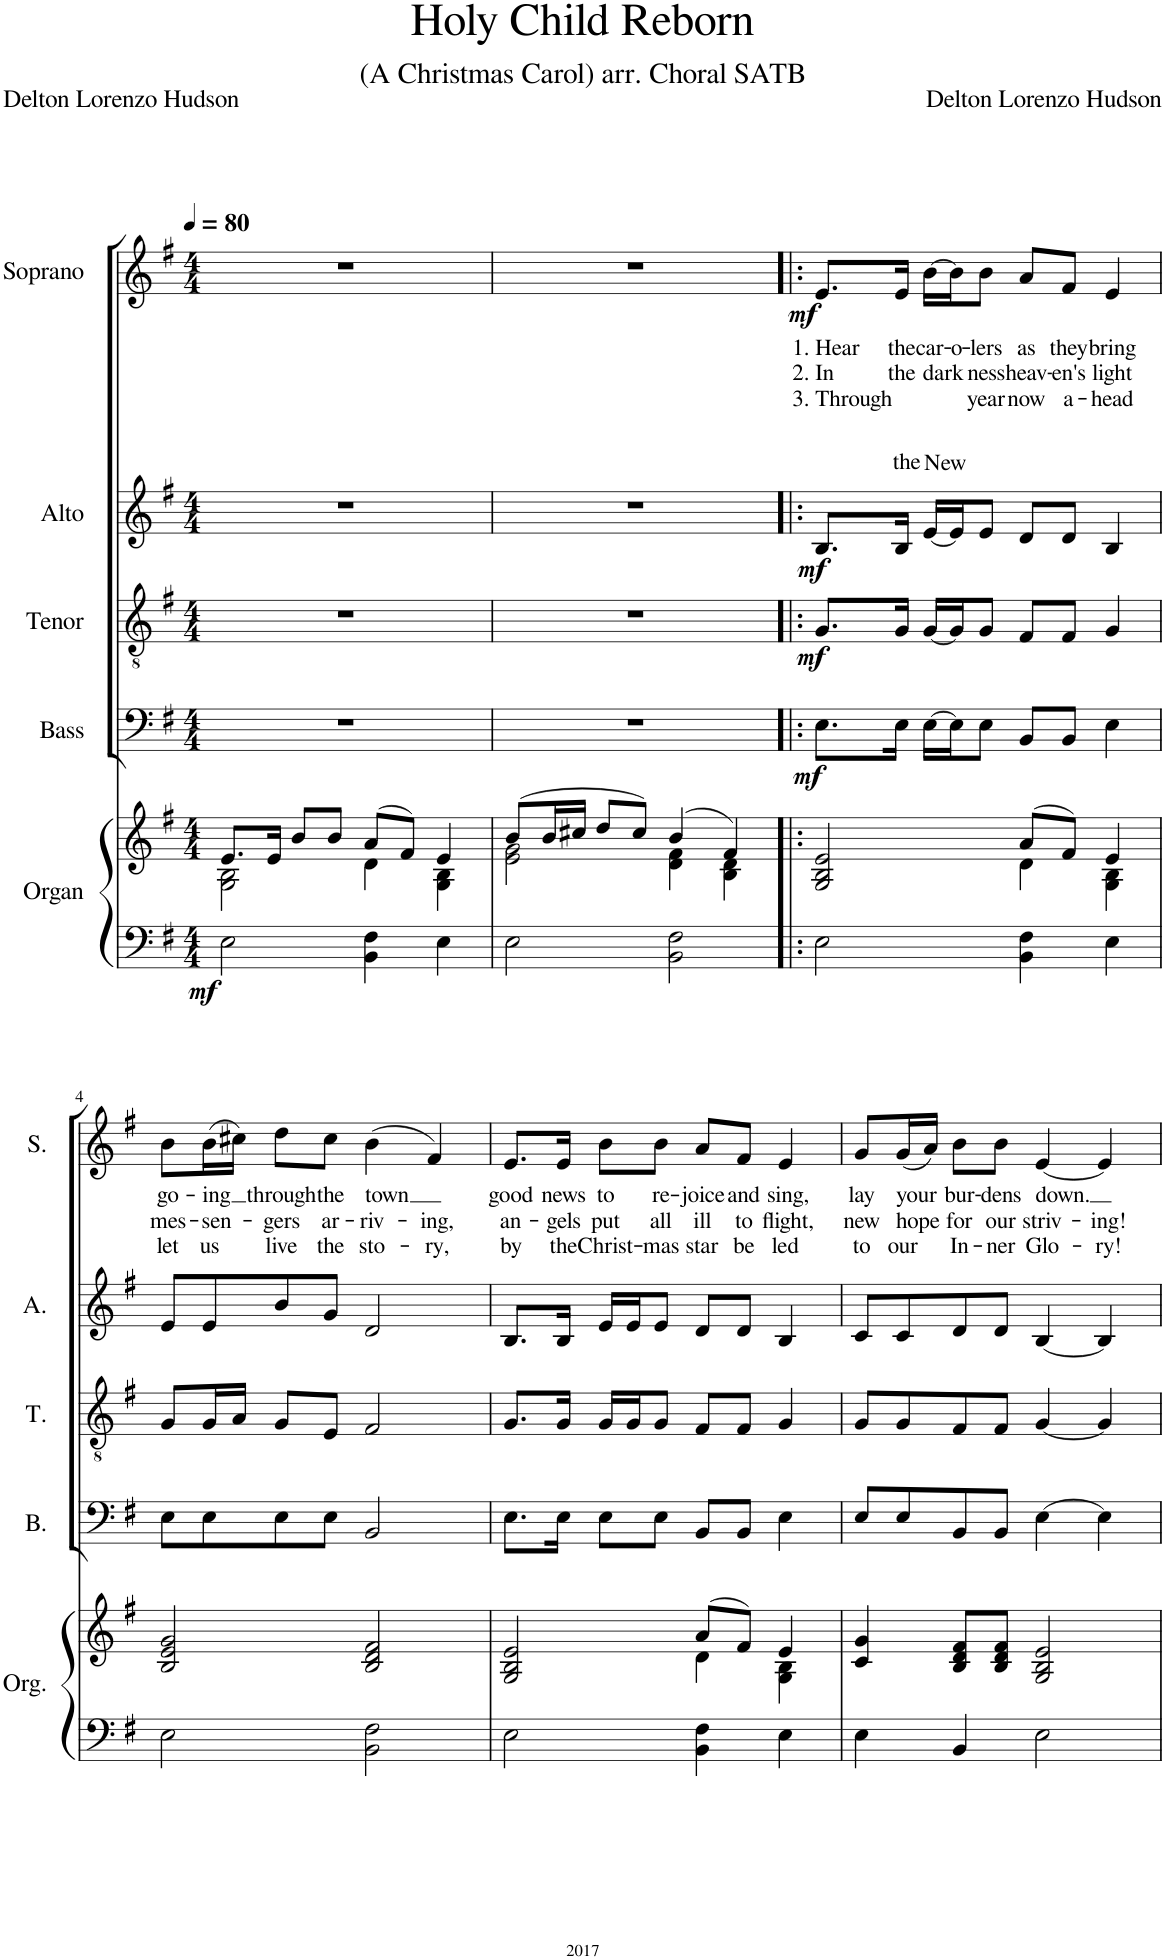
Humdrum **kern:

**kern	**kern	**dynam	**kern	**dynam	**kern	**dynam	**kern	**dynam	**kern	**text	**text	**text	**dynam
*part5	*part5	*part5	*part4	*part4	*part3	*part3	*part2	*part2	*part1	*part1	*part1	*part1	*part1
*staff6	*staff5	*staff5/6	*staff4	*staff4	*staff3	*staff3	*staff2	*staff2	*staff1	*staff1	*staff1	*staff1	*staff1
*I"Organ	*	*	*I"Bass	*	*I"Tenor	*	*I"Alto	*	*I"Soprano	*	*	*	*
*I'Org.	*	*	*I'B.	*	*I'T.	*	*I'A.	*	*I'S.	*	*	*	*
*clefF4	*clefG2	*	*clefF4	*	*clefGv2	*	*clefG2	*	*clefG2	*	*	*	*
*k[f#]	*k[f#]	*	*k[f#]	*	*k[f#]	*	*k[f#]	*	*k[f#]	*	*	*	*
*M4/4	*M4/4	*	*M4/4	*	*M4/4	*	*M4/4	*	*M4/4	*	*	*	*
*MM80	*MM80	*	*MM80	*	*MM80	*	*MM80	*	*MM80	*	*	*	*
=1	=1	=1	=1	=1	=1	=1	=1	=1	=1	=1	=1	=1	=1
*	*^	*	*	*	*	*	*	*	*	*	*	*	*
!	!	!	!LO:DY:b=2	!	!	!	!	!	!	!	!	!	!	!
2E\	8.e/L	2G\ 2B\	mf	1r	.	1r	.	1r	.	1r	.	.	.	.
.	16e/Jk	.	.	.	.	.	.	.	.	.	.	.	.	.
.	8b/L	.	.	.	.	.	.	.	.	.	.	.	.	.
.	8b/J	.	.	.	.	.	.	.	.	.	.	.	.	.
4BB\ 4F#\	(8a/L	4d\	.	.	.	.	.	.	.	.	.	.	.	.
.	8f#/J)	.	.	.	.	.	.	.	.	.	.	.	.	.
4E\	4e/	4G\ 4B\	.	.	.	.	.	.	.	.	.	.	.	.
=2	=2	=2	=2	=2	=2	=2	=2	=2	=2	=2	=2	=2	=2	=2
2E\	(8b/L	2e\ 2g\	.	1r	.	1r	.	1r	.	1r	.	.	.	.
.	16b/L	.	.	.	.	.	.	.	.	.	.	.	.	.
.	16cc#X/JJ	.	.	.	.	.	.	.	.	.	.	.	.	.
.	8dd/L	.	.	.	.	.	.	.	.	.	.	.	.	.
.	8cc#/J)	.	.	.	.	.	.	.	.	.	.	.	.	.
2BB\ 2F#\	(4b/	4d\ 4f#\	.	.	.	.	.	.	.	.	.	.	.	.
.	4f#/)	4B\ 4d\	.	.	.	.	.	.	.	.	.	.	.	.
=3!|:	=3!|:	=3!|:	=3!|:	=3!|:	=3!|:	=3!|:	=3!|:	=3!|:	=3!|:	=3!|:	=3!|:	=3!|:	=3!|:	=3!|:
!	!	!	!	!	!LO:DY:b	!	!LO:DY:b	!	!LO:DY:b	!	!LO:LY:b	!LO:LY:b	!LO:LY:b	!LO:DY:b
2E\	2G/ 2B/ 2e/	2ryy	.	8.E\L	mf	8.G/L	mf	8.B/L	mf	8.e/L	1. Hear	2. In	3. Through	mf
!	!	!	!	!	!	!	!	!	!	!	!LO:LY:b	!LO:LY:b	!LO:LY:b	!
.	.	.	.	16E\Jk	.	16G/Jk	.	16B/Jk	.	16e/Jk	the	the	the	.
!	!	!	!	!	!	!	!	!	!	!	!LO:LY:b	!LO:LY:b	!LO:LY:b	!
.	.	.	.	[16E\LL	.	[16G/LL	.	[16e/LL	.	[16b\LL	car-	dark	New	.
!	!	!	!	!	!	!	!	!	!	!	!LO:LY:b	!	!	!
.	.	.	.	16E\J]	.	16G/J]	.	16e/J]	.	16b\J]	-o-	.	.	.
!	!	!	!	!	!	!	!	!	!	!	!LO:LY:b	!LO:LY:b	!LO:LY:b	!
.	.	.	.	8E\J	.	8G/J	.	8e/J	.	8b\J	-lers	ness	year	.
!	!	!	!	!	!	!	!	!	!	!	!LO:LY:b	!LO:LY:b	!LO:LY:b	!
4BB\ 4F#\	(8a/L	4d\	.	8BB/L	.	8F#/L	.	8d/L	.	8a/L	as	heav-	now	.
!	!	!	!	!	!	!	!	!	!	!	!LO:LY:b	!LO:LY:b	!LO:LY:b	!
.	8f#/J)	.	.	8BB/J	.	8F#/J	.	8d/J	.	8f#/J	they	-en's	a-	.
!	!	!	!	!	!	!	!	!	!	!	!LO:LY:b	!LO:LY:b	!LO:LY:b	!
4E\	4e/	4G\ 4B\	.	4E\	.	4G/	.	4B/	.	4e/	bring	light	-head	.
!!LO:LB:g=z
=4	=4	=4	=4	=4	=4	=4	=4	=4	=4	=4	=4	=4	=4	=4
!	!	!	!	!	!	!	!	!	!	!	!LO:LY:b	!LO:LY:b	!LO:LY:b	!
*	*v	*v	*	*	*	*	*	*	*	*	*	*	*	*
2E\	2B/ 2e/ 2g/	.	8E\L	.	8G/L	.	8e/L	.	8b\L	go-	mes-	let	.
!	!	!	!	!	!	!	!	!	!	!LO:LY:b	!LO:LY:b	!LO:LY:b	!
.	.	.	8E\	.	16G/L	.	8e/	.	(16b\L	-ing	-sen-	us	.
.	.	.	.	.	16A/JJ	.	.	.	16cc#X\JJ)	.	.	.	.
!	!	!	!	!	!	!	!	!	!	!LO:LY:b	!LO:LY:b	!LO:LY:b	!
.	.	.	8E\	.	8G/L	.	8b/	.	8dd\L	through	gers	live	.
!	!	!	!	!	!	!	!	!	!	!LO:LY:b	!LO:LY:b	!LO:LY:b	!
.	.	.	8E\J	.	8E/J	.	8g/J	.	8cc#\J	the	ar-	the	.
!	!	!	!	!	!	!	!	!	!	!LO:LY:b	!LO:LY:b	!LO:LY:b	!
2BB\ 2F#\	2B/ 2d/ 2f#/	.	2BB/	.	2F#/	.	2d/	.	(4b\	town	-riv-	sto-	.
!	!	!	!	!	!	!	!	!	!	!	!LO:LY:b	!LO:LY:b	!
.	.	.	.	.	.	.	.	.	4f#/)	.	-ing,	-ry,	.
=5	=5	=5	=5	=5	=5	=5	=5	=5	=5	=5	=5	=5	=5
*	*^	*	*	*	*	*	*	*	*	*	*	*	*
!	!	!	!	!	!	!	!	!	!	!	!LO:LY:b	!LO:LY:b	!LO:LY:b	!
2E\	2G/ 2B/ 2e/	2ryy	.	8.E\L	.	8.G/L	.	8.B/L	.	8.e/L	good	an-	by	.
!	!	!	!	!	!	!	!	!	!	!	!LO:LY:b	!LO:LY:b	!LO:LY:b	!
.	.	.	.	16E\Jk	.	16G/Jk	.	16B/Jk	.	16e/Jk	news	-gels	the	.
!	!	!	!	!	!	!	!	!	!	!	!LO:LY:b	!LO:LY:b	!LO:LY:b	!
.	.	.	.	8E\L	.	16G/LL	.	16e/LL	.	8b\L	to	put	Christ-	.
.	.	.	.	.	.	16G/J	.	16e/J	.	.	.	.	.	.
!	!	!	!	!	!	!	!	!	!	!	!LO:LY:b	!LO:LY:b	!LO:LY:b	!
.	.	.	.	8E\J	.	8G/J	.	8e/J	.	8b\J	re-	all	-mas	.
!	!	!	!	!	!	!	!	!	!	!	!LO:LY:b	!LO:LY:b	!LO:LY:b	!
4BB\ 4F#\	(8a/L	4d\	.	8BB/L	.	8F#/L	.	8d/L	.	8a/L	-joice	ill	star	.
!	!	!	!	!	!	!	!	!	!	!	!LO:LY:b	!LO:LY:b	!LO:LY:b	!
.	8f#/J)	.	.	8BB/J	.	8F#/J	.	8d/J	.	8f#/J	and	to	be	.
!	!	!	!	!	!	!	!	!	!	!	!LO:LY:b	!LO:LY:b	!LO:LY:b	!
4E\	4e/	4G\ 4B\	.	4E\	.	4G/	.	4B/	.	4e/	sing,	flight,	led	.
=6	=6	=6	=6	=6	=6	=6	=6	=6	=6	=6	=6	=6	=6	=6
!	!	!	!	!	!	!	!	!	!	!	!LO:LY:b	!LO:LY:b	!LO:LY:b	!
*	*v	*v	*	*	*	*	*	*	*	*	*	*	*	*
4E\	4c/ 4g/	.	8E/L	.	8G/L	.	8c/L	.	8g/L	lay	new	to	.
!	!	!	!	!	!	!	!	!	!	!LO:LY:b	!LO:LY:b	!LO:LY:b	!
.	.	.	8E/	.	8G/	.	8c/	.	(16g/L	your	hope	our	.
.	.	.	.	.	.	.	.	.	16a/JJ)	.	.	.	.
!	!	!	!	!	!	!	!	!	!	!LO:LY:b	!LO:LY:b	!LO:LY:b	!
4BB/	8B/ 8d/ 8f#/L	.	8BB/	.	8F#/	.	8d/	.	8b\L	bur-	for	In-	.
!	!	!	!	!	!	!	!	!	!	!LO:LY:b	!LO:LY:b	!LO:LY:b	!
.	8B/ 8d/ 8f#/J	.	8BB/J	.	8F#/J	.	8d/J	.	8b\J	-dens	our	-ner	.
!	!	!	!	!	!	!	!	!	!	!LO:LY:b	!LO:LY:b	!LO:LY:b	!
2E\	2G/ 2B/ 2e/	.	[4E\	.	[4G/	.	[4B/	.	[4e/	down.	striv-	Glo-	.
!	!	!	!	!	!	!	!	!	!	!	!LO:LY:b	!LO:LY:b	!
.	.	.	4E\]	.	4G/]	.	4B/]	.	4e/]	.	-ing!	-ry!	.
=	=	=	=	=	=	=	=	=	=	=	=	=	=
*-	*-	*-	*-	*-	*-	*-	*-	*-	*-	*-	*-	*-	*-
